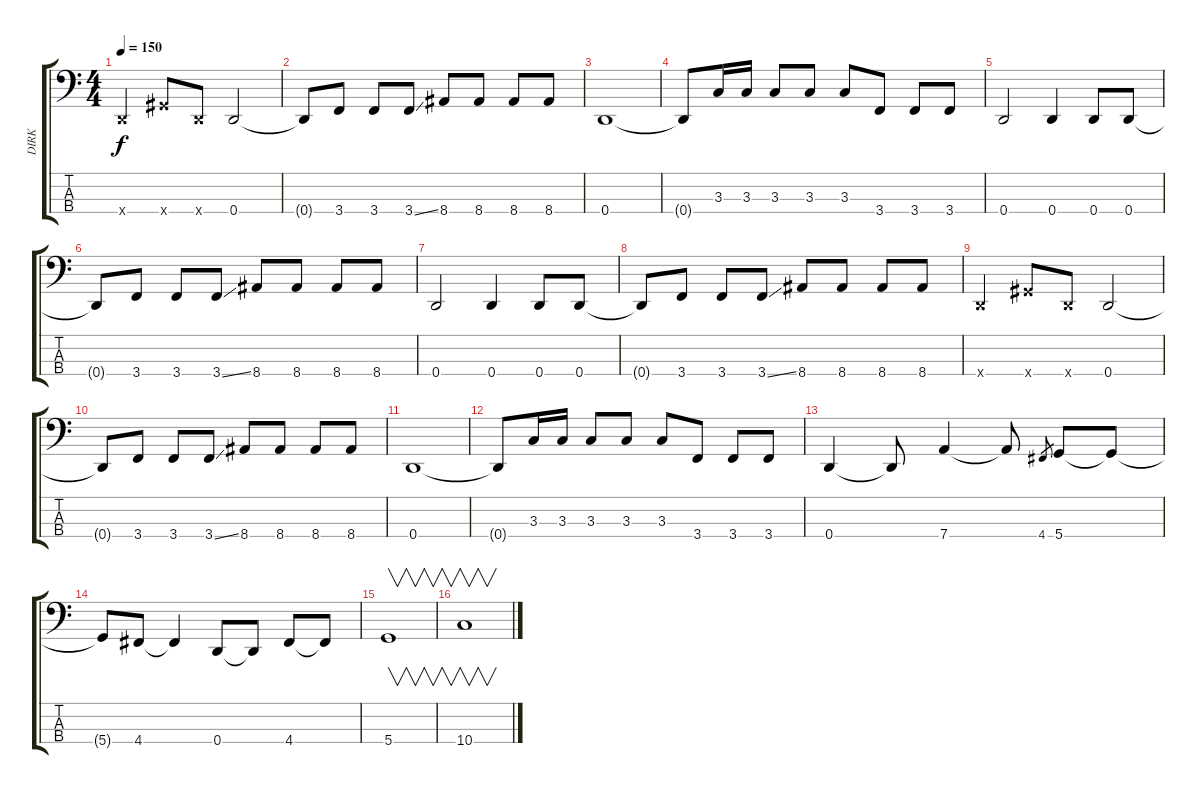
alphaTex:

\track ("DIRK " "DIRK ") {instrument electricbassfinger}
\staff {score tabs}
\tuning (G2 D2 A1 D1) {hide}
\ts (4 4)
\tempo 150
\clef f4
\ks c
0.4{x}.4{dy f instrument slapbass2} 6.4{x}.8 0.4{x}.8 0.4.2 |
0.4{t}.8{instrument electricbassfinger} 3.4.8 3.4.8 3.4{ss}.8 8.4.8 8.4.8 8.4.8 8.4.8 |
0.4.1 |
0.4{t}.8 3.3.16 3.3.16 3.3.8 3.3.8 3.3.8 3.4.8 3.4.8 3.4.8 |
0.4.2 0.4.4 0.4.8 0.4.8 |
0.4{t}.8 3.4.8 3.4.8 3.4{ss}.8 8.4.8 8.4.8 8.4.8 8.4.8 |
0.4.2 0.4.4 0.4.8 0.4.8 |
0.4{t}.8 3.4.8 3.4.8 3.4{ss}.8 8.4.8 8.4.8 8.4.8 8.4.8 |
0.4{x}.4 6.4{x}.8 0.4{x}.8 0.4.2 |
0.4{t}.8 3.4.8 3.4.8 3.4{ss}.8 8.4.8 8.4.8 8.4.8 8.4.8 |
0.4.1 |
0.4{t}.8 3.3.16 3.3.16 3.3.8 3.3.8 3.3.8 3.4.8 3.4.8 3.4.8 |
0.4.4 0.4{t}.8 7.4.4 7.4{t}.8 4.4.8{gr} 5.4.8 5.4{t}.8 |
5.4{t}.8 4.4.8 4.4{t}.4 0.4.8 0.4{t}.8 4.4.8 4.4{t}.8 |
5.4.1{v} |
10.4.1{v}
